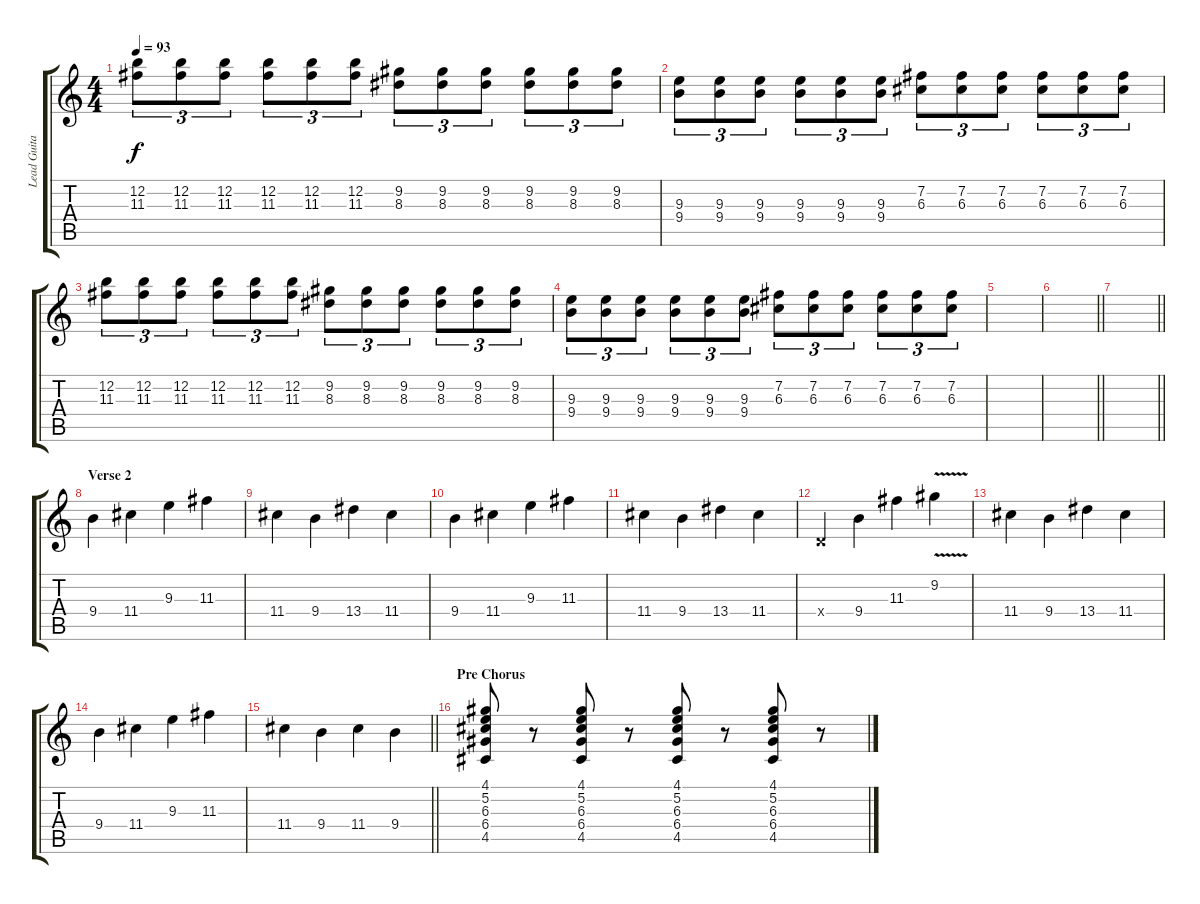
\track ("Lead Guitar" "Lead Guita") {instrument overdrivenguitar}
\staff {score tabs}
\tuning (E4 B3 G3 D3 A2 E2) {hide}
\ts (4 4)
\tempo 93
\clef g2
\ks c
(12.2 11.3).8{tu (3 2) dy f} (12.2 11.3).8{tu (3 2)} (12.2 11.3).8{tu (3 2)} (12.2 11.3).8{tu (3 2)} (12.2 11.3).8{tu (3 2)} (12.2 11.3).8{tu (3 2)} (9.2 8.3).8{tu (3 2)} (9.2 8.3).8{tu (3 2)} (9.2 8.3).8{tu (3 2)} (9.2 8.3).8{tu (3 2)} (9.2 8.3).8{tu (3 2)} (9.2 8.3).8{tu (3 2)} |
(9.3 9.4).8{tu (3 2)} (9.3 9.4).8{tu (3 2)} (9.3 9.4).8{tu (3 2)} (9.3 9.4).8{tu (3 2)} (9.3 9.4).8{tu (3 2)} (9.3 9.4).8{tu (3 2)} (7.2 6.3).8{tu (3 2)} (7.2 6.3).8{tu (3 2)} (7.2 6.3).8{tu (3 2)} (7.2 6.3).8{tu (3 2)} (7.2 6.3).8{tu (3 2)} (7.2 6.3).8{tu (3 2)} |
(12.2 11.3).8{tu (3 2)} (12.2 11.3).8{tu (3 2)} (12.2 11.3).8{tu (3 2)} (12.2 11.3).8{tu (3 2)} (12.2 11.3).8{tu (3 2)} (12.2 11.3).8{tu (3 2)} (9.2 8.3).8{tu (3 2)} (9.2 8.3).8{tu (3 2)} (9.2 8.3).8{tu (3 2)} (9.2 8.3).8{tu (3 2)} (9.2 8.3).8{tu (3 2)} (9.2 8.3).8{tu (3 2)} |
(9.3 9.4).8{tu (3 2)} (9.3 9.4).8{tu (3 2)} (9.3 9.4).8{tu (3 2)} (9.3 9.4).8{tu (3 2)} (9.3 9.4).8{tu (3 2)} (9.3 9.4).8{tu (3 2)} (7.2 6.3).8{tu (3 2)} (7.2 6.3).8{tu (3 2)} (7.2 6.3).8{tu (3 2)} (7.2 6.3).8{tu (3 2)} (7.2 6.3).8{tu (3 2)} (7.2 6.3).8{tu (3 2)} |
|
\barLineRight lightlight
|
\barLineRight lightlight
|
\section ("" "Verse 2")
9.4.4 11.4.4 9.3.4 11.3.4 |
11.4.4 9.4.4 13.4.4 11.4.4 |
9.4.4 11.4.4 9.3.4 11.3.4 |
11.4.4 9.4.4 13.4.4 11.4.4 |
0.4{x}.4 9.4.4 11.3.4 9.2{v}.4 |
11.4.4 9.4.4 13.4.4 11.4.4 |
9.4.4 11.4.4 9.3.4 11.3.4 |
\barLineRight lightlight
11.4.4 9.4.4 11.4.4 9.4.4 |
\section ("" "Pre Chorus")
(4.1 5.2 6.3 6.4 4.5).8 r.8 (4.1 5.2 6.3 6.4 4.5).8 r.8 (4.1 5.2 6.3 6.4 4.5).8 r.8 (4.1 5.2 6.3 6.4 4.5).8 r.8
